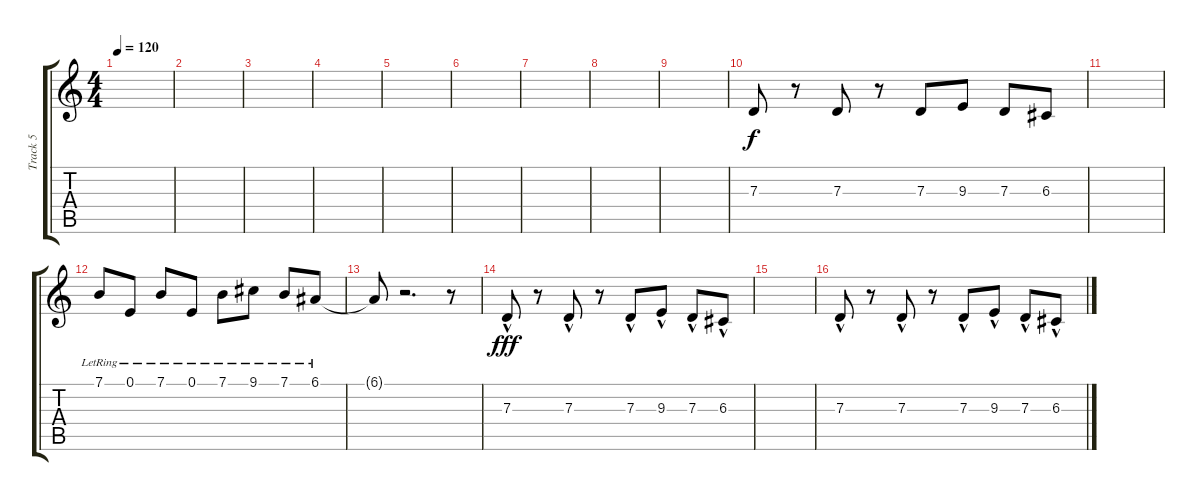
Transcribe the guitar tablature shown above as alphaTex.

\track ("Track 5" "Track 5") {instrument whistle}
\staff {score tabs}
\tuning (E4 B3 G3 D3 A2 E2) {hide}
\ts (4 4)
\tempo 120
\clef g2
\ks c
|
|
|
|
|
|
|
|
|
7.3.8 r.8 7.3.8 r.8 7.3.8 9.3.8 7.3.8 6.3.8 |
|
7.1{lr}.8 0.1{lr}.8 7.1{lr}.8 0.1{lr}.8 7.1{lr}.8 9.1{lr}.8 7.1{lr}.8 6.1{lr}.8 |
6.1{t}.8 r.2{d} r.8 |
7.3{hac}.8{dy fff} r.8 7.3{hac}.8 r.8 7.3{hac}.8 9.3{hac}.8 7.3{hac}.8 6.3{hac}.8 |
|
7.3{hac}.8 r.8 7.3{hac}.8 r.8 7.3{hac}.8 9.3{hac}.8 7.3{hac}.8 6.3{hac}.8
